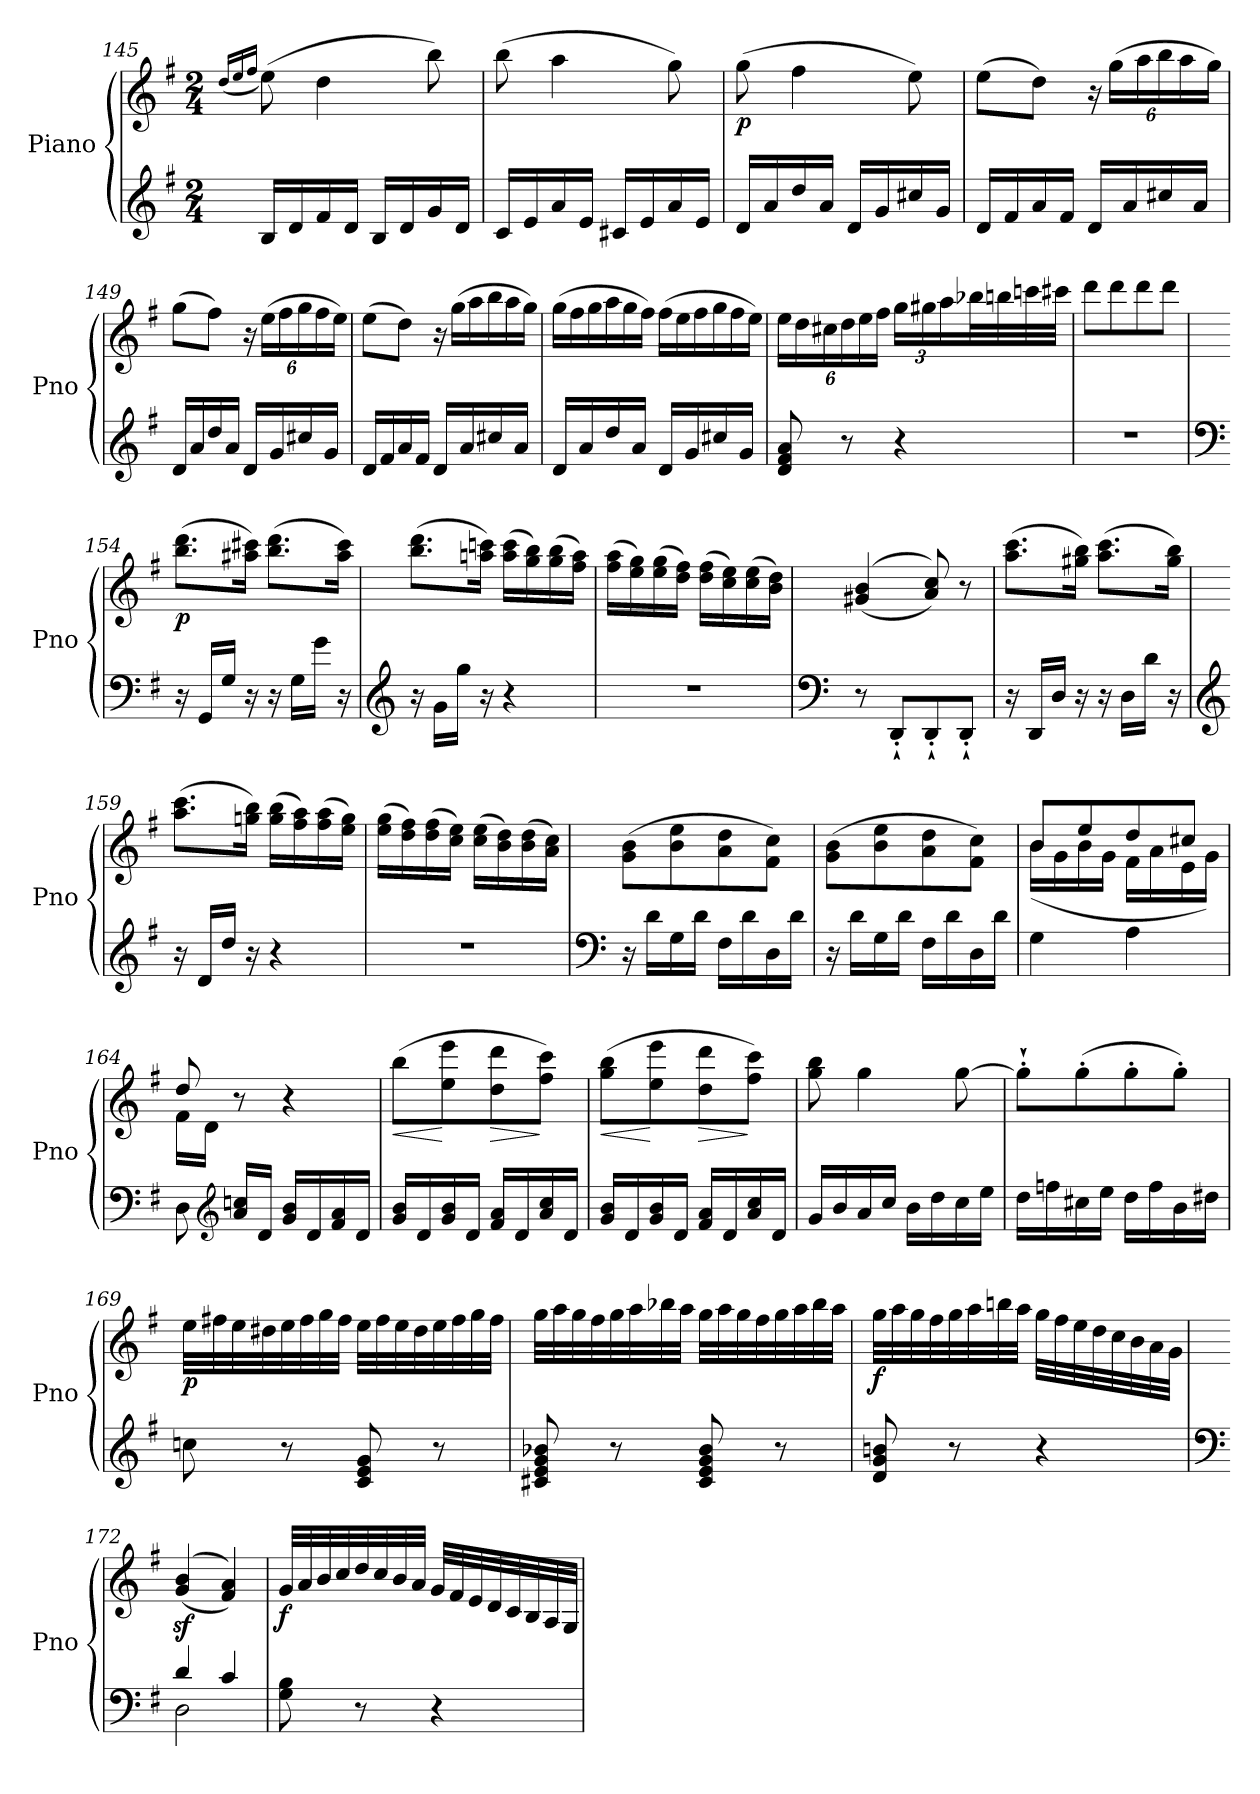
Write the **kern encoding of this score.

**kern	**kern	**dynam
*part1	*part1	*part1
*staff2	*staff1	*staff1/2
*I"Piano	*	*
*I'Pno	*	*
*clefG2	*clefG2	*
*k[f#]	*k[f#]	*
*M2/4	*M2/4	*
=145	=145	=145
.	(16qdd/LL	.
.	16qee/	.
.	16qff#/JJ	.
16B/LL	(8ee\)	.
16d/	.	.
16f#/	4dd\	.
16d/JJ	.	.
16B/LL	.	.
16d/	.	.
16g/	8bb\)	.
16d/JJ	.	.
=146	=146	=146
16c/LL	(8bb\	.
16e/	.	.
16a/	4aa\	.
16e/JJ	.	.
16c#X/LL	.	.
16e/	.	.
16a/	8gg\)	.
16e/JJ	.	.
=147	=147	=147
!	!	!LO:DY:b
16d/LL	(8gg\	p
16a/	.	.
16dd/	4ff#\	.
16a/JJ	.	.
16d/LL	.	.
16g/	.	.
16cc#X/	8ee\)	.
16g/JJ	.	.
=148	=148	=148
16d/LL	(8ee\L	.
16f#/	.	.
16a/	8dd\J)	.
16f#/JJ	.	.
*	*Xbrackettup	*
16d/LL	24r	.
.	(24gg\LL	.
16a/	.	.
.	24aa\	.
16cc#X/	24bb\	.
.	24aa\	.
16a/JJ	.	.
.	24gg\JJ)	.
!!LO:LB:g=z
=149	=149	=149
16d/LL	(8gg\L	.
16a/	.	.
16dd/	8ff#\J)	.
16a/JJ	.	.
16d/LL	24r	.
.	(24ee\LL	.
16g/	.	.
.	24ff#\	.
16cc#X/	24gg\	.
.	24ff#\	.
16g/JJ	.	.
.	24ee\JJ)	.
=150	=150	=150
16d/LL	(8ee\L	.
16f#/	.	.
16a/	8dd\J)	.
16f#/JJ	.	.
*	*Xtuplet	*
16d/LL	24r	.
.	(24gg\LL	.
16a/	.	.
.	24aa\	.
16cc#X/	24bb\	.
.	24aa\	.
16a/JJ	.	.
.	24gg\JJ)	.
=151	=151	=151
16d/LL	(24gg\LL	.
.	24ff#\	.
16a/	.	.
.	24gg\	.
16dd/	24aa\	.
.	24gg\	.
16a/JJ	.	.
.	24ff#\JJ)	.
16d/LL	(24ff#\LL	.
.	24ee\	.
16g/	.	.
.	24ff#\	.
16cc#X/	24gg\	.
.	24ff#\	.
16g/JJ	.	.
.	24ee\JJ)	.
=152	=152	=152
*	*tuplet	*
8d/ 8f#/ 8a/	24ee\LL	.
.	24dd\	.
.	24cc#X\	.
8r	24dd\	.
.	24ee\	.
.	24ff#\JJ	.
4r	24gg\LL	.
.	24gg#X\	.
.	24aa\	.
.	32bb-X\L	.
.	32bbn\	.
.	32cccn\	.
.	32ccc#X\JJJ	.
!!LO:LB:g=z
=153	=153	=153
2r	8ddd\L	.
.	8ddd\	.
.	8ddd\	.
.	8ddd\J	.
=154	=154	=154
*clefF4	*	*
!	!	!LO:DY:b
16r	(8.bb\ 8.ddd\L	p
16GG/LL	.	.
16G/JJ	.	.
16r	16aa#X\ 16ccc#X\Jk)	.
16r	(8.bb\ 8.ddd\L	.
16G\LL	.	.
16g\JJ	.	.
16r	16aa#\ 16ccc#\Jk)	.
=155	=155	=155
*clefG2	*	*
16r	(8.bb\ 8.ddd\L	.
16g\LL	.	.
16gg\JJ	.	.
16r	16aan\ 16cccn\Jk)	.
4r	(16aa\ 16ccc\LL	.
.	16gg\ 16bb\)	.
.	(16gg\ 16bb\	.
.	16ff#\ 16aa\JJ)	.
=156	=156	=156
2r	(16ff#\ 16aa\LL	.
.	16ee\ 16gg\)	.
.	(16ee\ 16gg\	.
.	16dd\ 16ff#\JJ)	.
.	(16dd\ 16ff#\LL	.
.	16cc\ 16ee\)	.
.	(16cc\ 16ee\	.
.	16b\ 16dd\JJ)	.
=157	=157	=157
*clefF4	*	*
8r	(>(4g#X/ 4b/	.
8DD`'/L	.	.
8DD`'/	8a/ 8cc/))	.
8DD`'/J	8r	.
!!LO:LB:g=z
=158	=158	=158
16r	(8.aa\ 8.ccc\L	.
16DD/LL	.	.
16D/JJ	.	.
16r	16gg#X\ 16bb\Jk)	.
16r	(8.aa\ 8.ccc\L	.
16D\LL	.	.
16d\JJ	.	.
16r	16gg#\ 16bb\Jk)	.
!!LO:LB:g=z
=159	=159	=159
*clefG2	*	*
16r	(8.aa\ 8.ccc\L	.
16d/LL	.	.
16dd/JJ	.	.
16r	16ggn\ 16bb\Jk)	.
4r	(16gg\ 16bb\LL	.
.	16ff#\ 16aa\)	.
.	(16ff#\ 16aa\	.
.	16ee\ 16gg\JJ)	.
=160	=160	=160
2r	(16ee\ 16gg\LL	.
.	16dd\ 16ff#\)	.
.	(16dd\ 16ff#\	.
.	16cc\ 16ee\JJ)	.
.	(16cc\ 16ee\LL	.
.	16b\ 16dd\)	.
.	(16b\ 16dd\	.
.	16a\ 16cc\JJ)	.
=161	=161	=161
*clefF4	*	*
16r	(8g\ 8b\L	.
16d\LL	.	.
16G\	8b\ 8ee\	.
16d\JJ	.	.
16F#\LL	8a\ 8dd\	.
16d\	.	.
16D\	8f#\ 8cc\J)	.
16d\JJ	.	.
=162	=162	=162
16r	(8g\ 8b\L	.
16d\LL	.	.
16G\	8b\ 8ee\	.
16d\JJ	.	.
16F#\LL	8a\ 8dd\	.
16d\	.	.
16D\	8f#\ 8cc\J)	.
16d\JJ	.	.
=163	=163	=163
*	*^	*
4G\	8b/L	(16b\LL	.
.	.	16g\	.
.	8ee/	16b\	.
.	.	16g\JJ	.
4A\	8dd/	16f#\LL	.
.	.	16a\	.
.	8cc#X/J	16e\	.
.	.	16g\JJ)	.
!!LO:PB:g=z	!!
=164	=164	=164	=164
8D\	8dd/	16f#\LL	.
.	.	16d\JJ	.
*clefG2	*	*	*
16a/ 16ccn/LL	8r	4.ryy	.
16d/JJ	.	.	.
16g/ 16b/LL	4r	.	.
16d/	.	.	.
16f#/ 16a/	.	.	.
16d/JJ	.	.	.
*	*v	*v	*
!!LO:LB:g=z
=165	=165	=165
!	!	!LO:HP:b
16g/ 16b/LL	(8bb\L	<
16d/	.	.
16g/ 16b/	8ee\ 8eee\	[
16d/JJ	.	.
!	!	!LO:HP:b
16f#/ 16a/LL	8dd\ 8ddd\	>
16d/	.	.
16a/ 16cc/	8ff#\ 8ccc\J)	]
16d/JJ	.	.
=166	=166	=166
!	!	!LO:HP:b
16g/ 16b/LL	(8gg\ 8bb\L	<
16d/	.	.
16g/ 16b/	8ee\ 8eee\	[
16d/JJ	.	.
!	!	!LO:HP:b
16f#/ 16a/LL	8dd\ 8ddd\	>
16d/	.	.
16a/ 16cc/	8ff#\ 8ccc\J)	]
16d/JJ	.	.
=167	=167	=167
!	!	!LO:DY:b
16g/LL	8gg\ 8bb\	other-dynamics
16b/	.	.
16a/	4gg\	.
16cc/JJ	.	.
16b\LL	.	.
16dd\	.	.
16cc\	[8gg\	.
16ee\JJ	.	.
=168	=168	=168
16dd\LL	8gg`'\L]	.
16ffn\	.	.
16cc#X\	(8gg'\	.
16ee\JJ	.	.
16dd\LL	8gg'\	.
16ff\	.	.
16b\	8gg'\J)	.
16dd#X\JJ	.	.
!!LO:LB:g=z
=169	=169	=169
!	!	!LO:DY:b
8ccn\	32ee\LLL	p
.	32ff#X\	.
.	32ee\	.
.	32dd#X\	.
8r	32ee\	.
.	32ff#\	.
.	32gg\	.
.	32ff#\JJJ	.
8c/ 8e/ 8g/	32ee\LLL	.
.	32ff#\	.
.	32ee\	.
.	32dd#\	.
8r	32ee\	.
.	32ff#\	.
.	32gg\	.
.	32ff#\JJJ	.
=170	=170	=170
!	!	!LO:DY:b
8c#X/ 8e/ 8g/ 8b-X/	32gg\LLL	other-dynamics
.	32aa\	.
.	32gg\	.
.	32ff#\	.
8r	32gg\	.
.	32aa\	.
.	32bb-X\	.
.	32aa\JJJ	.
8c#/ 8e/ 8g/ 8b-/	32gg\LLL	.
.	32aa\	.
.	32gg\	.
.	32ff#\	.
8r	32gg\	.
.	32aa\	.
.	32bb-\	.
.	32aa\JJJ	.
!!LO:LB:g=z
=171	=171	=171
!	!	!LO:DY:b
8d/ 8g/ 8bn/	32gg\LLL	f
.	32aa\	.
.	32gg\	.
.	32ff#\	.
8r	32gg\	.
.	32aa\	.
.	32bbn\	.
.	32aa\JJJ	.
4r	32gg\LLL	.
.	32ff#\	.
.	32ee\	.
.	32dd\	.
.	32cc\	.
.	32b\	.
.	32a\	.
.	32g\JJJ	.
!!LO:LB:g=z
=172	=172	=172
*clefF4	*	*
*^	*	*
4d/	2D\	(>(4g/z< 4b/z<	.
4c/	.	4f#/ 4a/))	.
*v	*v	*	*
=173	=173	=173
!	!	!LO:DY:b
8G\ 8B\	32g/LLL	f
.	32a/	.
.	32b/	.
.	32cc/	.
8r	32dd/	.
.	32cc/	.
.	32b/	.
.	32a/JJJ	.
4r	32g/LLL	.
.	32f#/	.
.	32e/	.
.	32d/	.
.	32c/	.
.	32B/	.
.	32A/	.
.	32G/JJJ	.
=	=	=
*-	*-	*-
